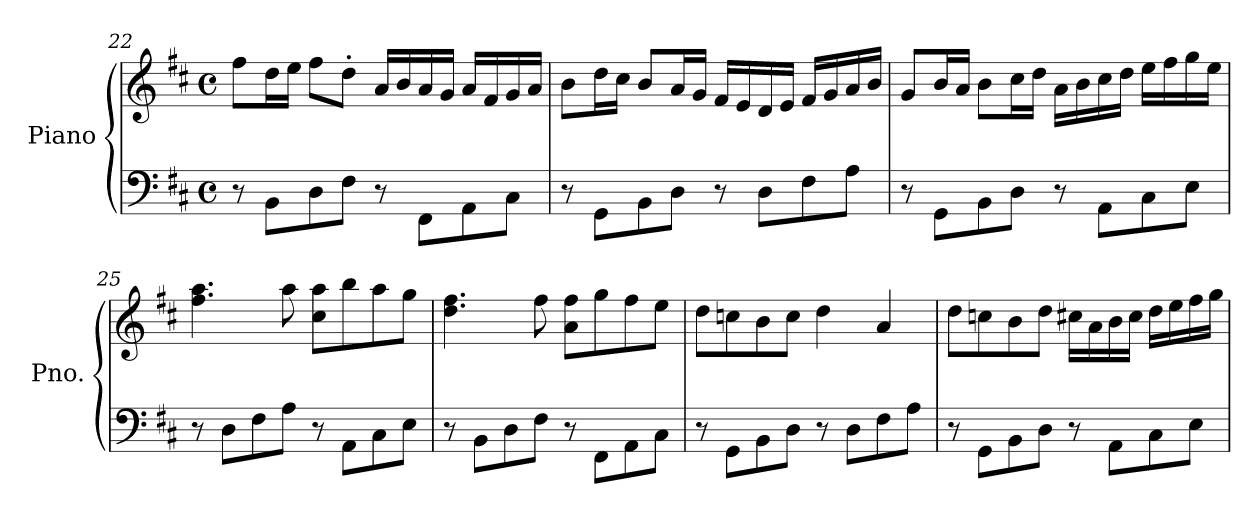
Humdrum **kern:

**kern	**kern
*part1	*part1
*staff2	*staff1
*I"Piano	*
*I'Pno.	*
*clefF4	*clefG2
*k[f#c#]	*k[f#c#]
*M4/4	*M4/4
*met(c)	*met(c)
=22	=22
8r	8ff#\L
8BB\L	16dd\L
.	16ee\JJ
8D\	8ff#\L
8F#\J	8dd'\J
8r	16a/LL
.	16b/
8FF#\L	16a/
.	16g/JJ
8AA\	16a/LL
.	16f#/
8C#\J	16g/
.	16a/JJ
=23	=23
8r	8b\L
8GG\L	16dd\L
.	16cc#\JJ
8BB\	8b/L
8D\J	16a/L
.	16g/JJ
8r	16f#/LL
.	16e/
8D\L	16d/
.	16e/JJ
8F#\	16f#/LL
.	16g/
8A\J	16a/
.	16b/JJ
!!LO:PB:g=z
=24	=24
8r	8g/L
8GG\L	16b/L
.	16a/JJ
8BB\	8b\L
8D\J	16cc#\L
.	16dd\JJ
8r	16a\LL
.	16b\
8AA\L	16cc#\
.	16dd\JJ
8C#\	16ee\LL
.	16ff#\
8E\J	16gg\
.	16ee\JJ
=25	=25
8r	4.ff#\ 4.aa\
8D\L	.
8F#\	.
8A\J	8aa\
8r	8cc#\ 8aa\L
8AA\L	8bb\
8C#\	8aa\
8E\J	8gg\J
=26	=26
8r	4.dd\ 4.ff#\
8BB\L	.
8D\	.
8F#\J	8ff#\
8r	8a\ 8ff#\L
8FF#\L	8gg\
8AA\	8ff#\
8C#\J	8ee\J
=27	=27
8r	8dd\L
8GG\L	8ccn\
8BB\	8b\
8D\J	8cc\J
8r	4dd\
8D\L	.
8F#\	4a/
8A\J	.
!!LO:LB:g=z
=28	=28
8r	8dd\L
8GG\L	8ccn\
8BB\	8b\
8D\J	8dd\J
8r	16cc#X\LL
.	16a\
8AA\L	16b\
.	16cc#\JJ
8C#\	16dd\LL
.	16ee\
8E\J	16ff#\
.	16gg\JJ
=	=
*-	*-
